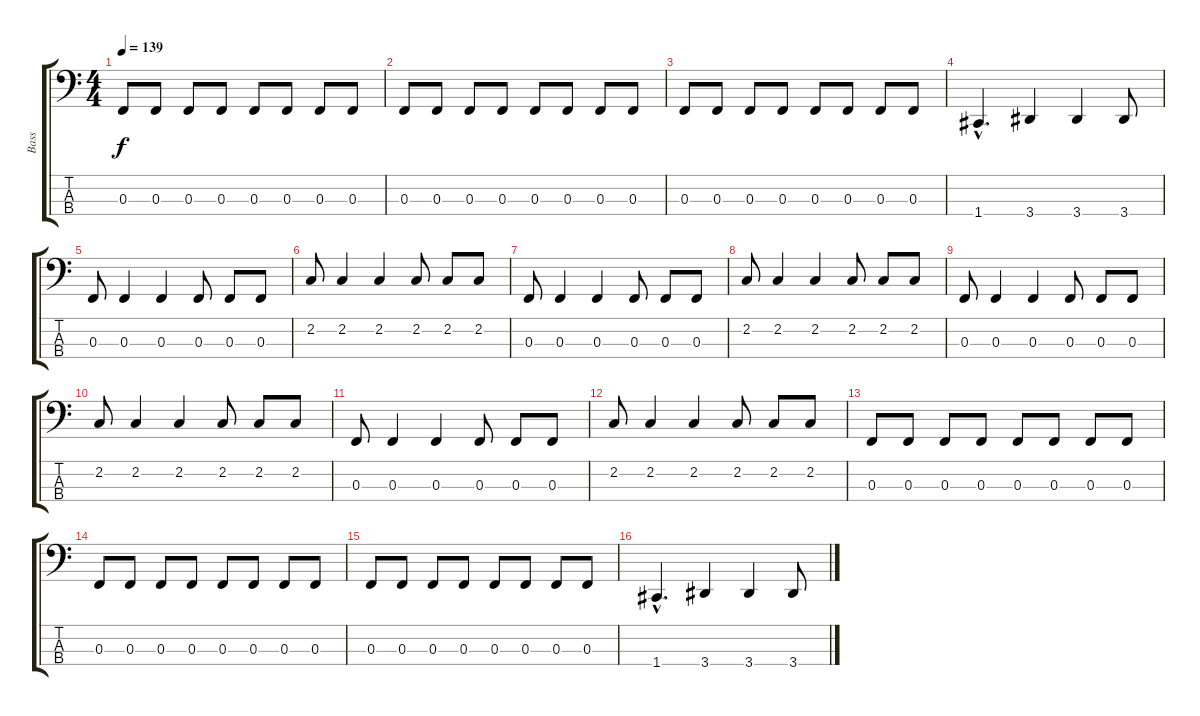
\track ("Bass" "Bass") {instrument electricbassfinger}
\staff {score tabs}
\tuning (Eb2 Bb1 F1 C1) {hide}
\ts (4 4)
\tempo 139
\clef f4
\ks c
0.3.8{dy f} 0.3.8 0.3.8 0.3.8 0.3.8 0.3.8 0.3.8 0.3.8 |
0.3.8 0.3.8 0.3.8 0.3.8 0.3.8 0.3.8 0.3.8 0.3.8 |
0.3.8 0.3.8 0.3.8 0.3.8 0.3.8 0.3.8 0.3.8 0.3.8 |
1.4{hac}.4{d} 3.4.4 3.4.4 3.4.8 |
0.3.8 0.3.4 0.3.4 0.3.8 0.3.8 0.3.8 |
2.2.8 2.2.4 2.2.4 2.2.8 2.2.8 2.2.8 |
0.3.8 0.3.4 0.3.4 0.3.8 0.3.8 0.3.8 |
2.2.8 2.2.4 2.2.4 2.2.8 2.2.8 2.2.8 |
0.3.8 0.3.4 0.3.4 0.3.8 0.3.8 0.3.8 |
2.2.8 2.2.4 2.2.4 2.2.8 2.2.8 2.2.8 |
0.3.8 0.3.4 0.3.4 0.3.8 0.3.8 0.3.8 |
2.2.8 2.2.4 2.2.4 2.2.8 2.2.8 2.2.8 |
0.3.8 0.3.8 0.3.8 0.3.8 0.3.8 0.3.8 0.3.8 0.3.8 |
0.3.8 0.3.8 0.3.8 0.3.8 0.3.8 0.3.8 0.3.8 0.3.8 |
0.3.8 0.3.8 0.3.8 0.3.8 0.3.8 0.3.8 0.3.8 0.3.8 |
1.4{hac}.4{d} 3.4.4 3.4.4 3.4.8
